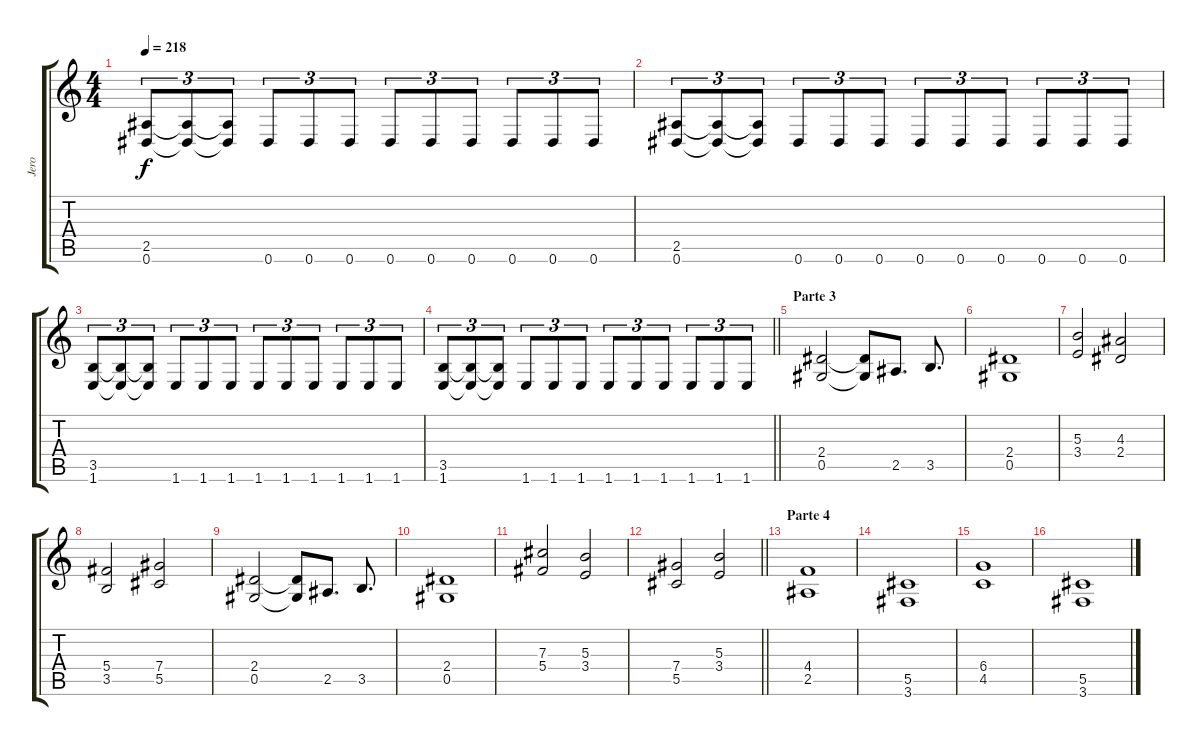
\track ("Jero" "Jero") {instrument distortionguitar}
\staff {score tabs}
\tuning (Eb4 Bb3 Gb3 Db3 Ab2 Eb2) {hide}
\ts (4 4)
\tempo 218
\clef g2
\ks c
(2.5 0.6).8{tu (3 2) dy f} (2.5{t} 0.6{t}).8{tu (3 2)} (2.5{t} 0.6{t}).8{tu (3 2)} 0.6.8{tu (3 2)} 0.6.8{tu (3 2)} 0.6.8{tu (3 2)} 0.6.8{tu (3 2)} 0.6.8{tu (3 2)} 0.6.8{tu (3 2)} 0.6.8{tu (3 2)} 0.6.8{tu (3 2)} 0.6.8{tu (3 2)} |
(2.5 0.6).8{tu (3 2)} (2.5{t} 0.6{t}).8{tu (3 2)} (2.5{t} 0.6{t}).8{tu (3 2)} 0.6.8{tu (3 2)} 0.6.8{tu (3 2)} 0.6.8{tu (3 2)} 0.6.8{tu (3 2)} 0.6.8{tu (3 2)} 0.6.8{tu (3 2)} 0.6.8{tu (3 2)} 0.6.8{tu (3 2)} 0.6.8{tu (3 2)} |
(3.5 1.6).8{tu (3 2)} (3.5{t} 1.6{t}).8{tu (3 2)} (3.5{t} 1.6{t}).8{tu (3 2)} 1.6.8{tu (3 2)} 1.6.8{tu (3 2)} 1.6.8{tu (3 2)} 1.6.8{tu (3 2)} 1.6.8{tu (3 2)} 1.6.8{tu (3 2)} 1.6.8{tu (3 2)} 1.6.8{tu (3 2)} 1.6.8{tu (3 2)} |
\barLineRight lightlight
(3.5 1.6).8{tu (3 2)} (3.5{t} 1.6{t}).8{tu (3 2)} (3.5{t} 1.6{t}).8{tu (3 2)} 1.6.8{tu (3 2)} 1.6.8{tu (3 2)} 1.6.8{tu (3 2)} 1.6.8{tu (3 2)} 1.6.8{tu (3 2)} 1.6.8{tu (3 2)} 1.6.8{tu (3 2)} 1.6.8{tu (3 2)} 1.6.8{tu (3 2)} |
\section ("" "Parte 3")
(2.4 0.5).2 (2.4{t} 0.5{t}).8 2.5.8{d} 3.5.8{d} |
(2.4 0.5).1 |
(5.3 3.4).2 (4.3 2.4).2 |
(5.4 3.5).2 (7.4 5.5).2 |
(2.4 0.5).2 (2.4{t} 0.5{t}).8 2.5.8{d} 3.5.8{d} |
(2.4 0.5).1 |
(7.3 5.4).2 (5.3 3.4).2 |
\barLineRight lightlight
(7.4 5.5).2 (5.3 3.4).2 |
\section ("" "Parte 4")
(4.4 2.5).1 |
(5.5 3.6).1 |
(6.4 4.5).1 |
(5.5 3.6).1
